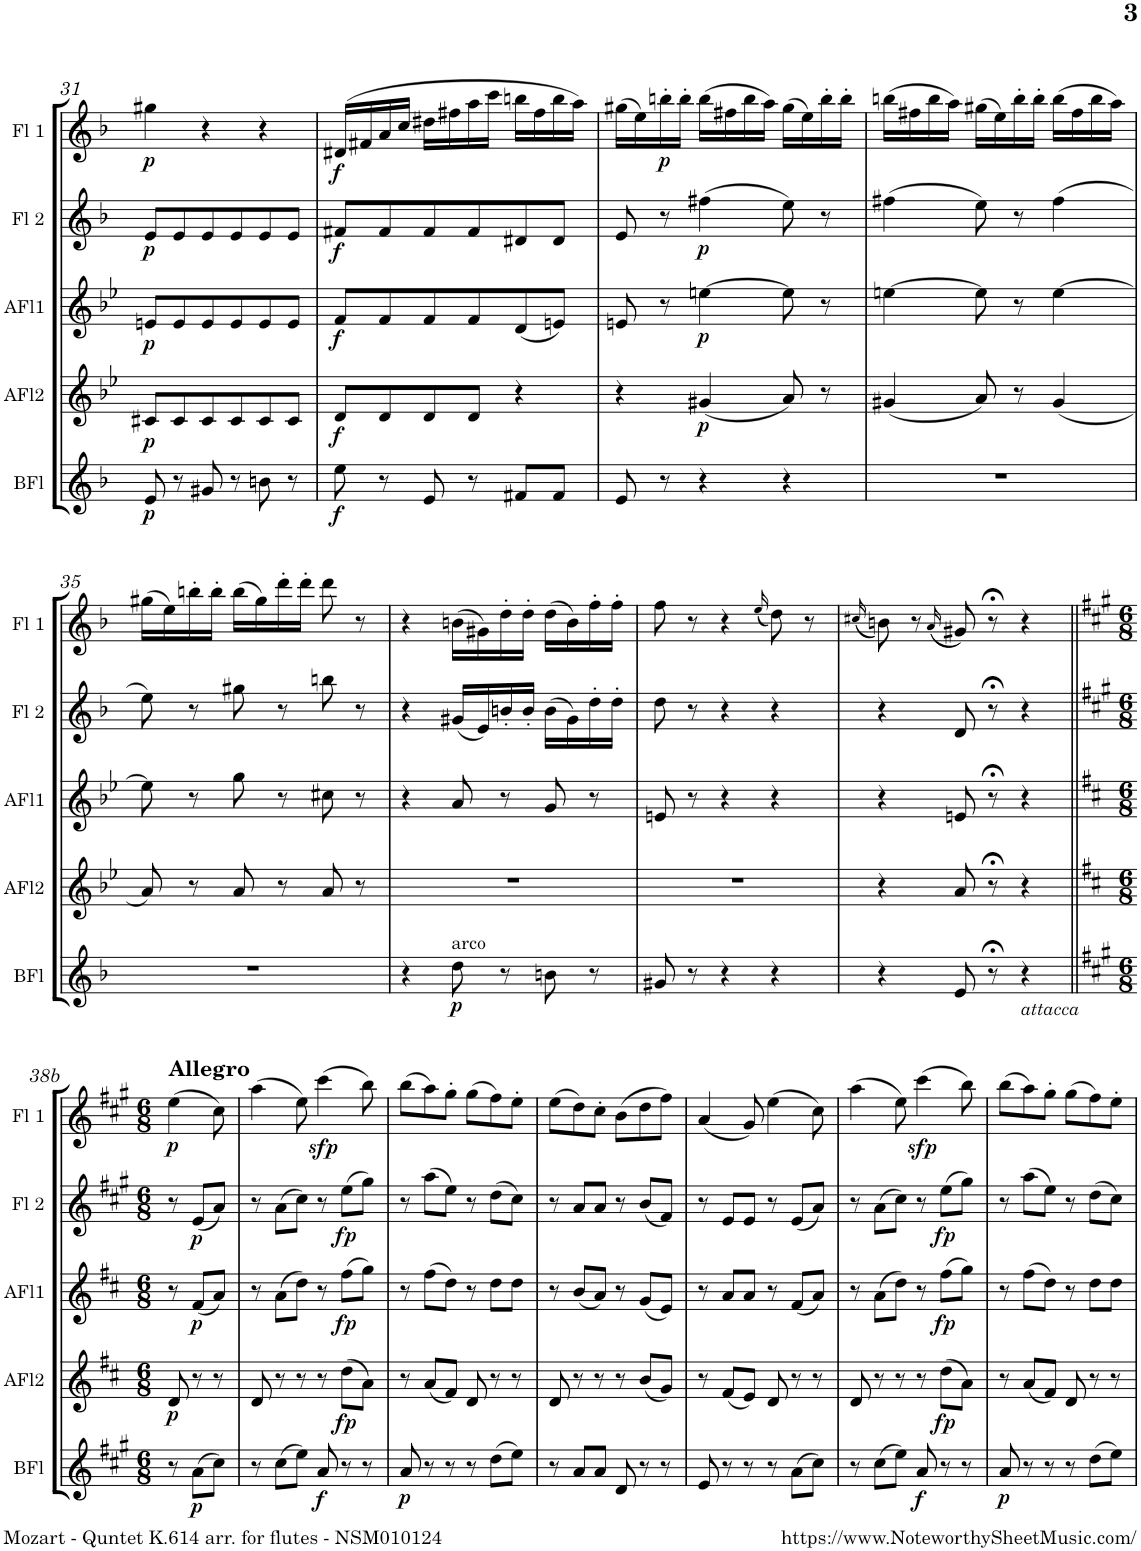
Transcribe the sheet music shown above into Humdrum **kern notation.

**kern	**dynam	**kern	**dynam	**kern	**dynam	**kern	**dynam	**kern	**dynam
*part5	*part5	*part4	*part4	*part3	*part3	*part2	*part2	*part1	*part1
*staff5	*staff5	*staff4	*staff4	*staff3	*staff3	*staff2	*staff2	*staff1	*staff1
*I"Bass Fl	*	*I"Alto Fl 2	*	*I"Alto Fl 1	*	*I"Flute 2	*	*I"Flute 1	*
*I'BFl	*	*I'AFl2	*	*I'AFl1	*	*I'Fl 2	*	*I'Fl 1	*
!!LO:PB:g=z
*clefG2	*	*clefG2	*	*clefG2	*	*clefG2	*	*clefG2	*
*Trd7c12	*	*Trd3c5	*	*Trd3c5	*	*	*	*	*
*k[b-]	*	*k[b-e-]	*	*k[b-e-]	*	*k[b-]	*	*k[b-]	*
*M3/4	*	*M3/4	*	*M3/4	*	*M3/4	*	*M3/4	*
=31	=31	=31	=31	=31	=31	=31	=31	=31	=31
!	!LO:DY:b	!	!LO:DY:b	!	!LO:DY:b	!	!LO:DY:b	!	!LO:DY:b
8e/	p	8c#X/L	p	8en/L	p	8e/L	p	4gg#X\	p
8r	.	8c#/	.	8e/	.	8e/	.	.	.
8g#X/	.	8c#/	.	8e/	.	8e/	.	4r	.
8r	.	8c#/	.	8e/	.	8e/	.	.	.
8bn\	.	8c#/	.	8e/	.	8e/	.	4r	.
8r	.	8c#/J	.	8e/J	.	8e/J	.	.	.
=32	=32	=32	=32	=32	=32	=32	=32	=32	=32
!	!LO:DY:b	!	!LO:DY:b	!	!LO:DY:b	!	!LO:DY:b	!	!LO:DY:b
8ee\	f	8d/L	f	8f/L	f	8f#X/L	f	(16d#X/LL	f
.	.	.	.	.	.	.	.	16f#X/	.
8r	.	8d/	.	8f/	.	8f#/	.	16a/	.
.	.	.	.	.	.	.	.	16cc/JJ	.
8e/	.	8d/	.	8f/	.	8f#/	.	16dd#X\LL	.
.	.	.	.	.	.	.	.	16ff#X\	.
8r	.	8d/J	.	8f/	.	8f#/	.	16aa\	.
.	.	.	.	.	.	.	.	16ccc\JJ	.
8f#X/L	.	4r	.	(8d/	.	8d#X/	.	16bbn\LL	.
.	.	.	.	.	.	.	.	16ff#\	.
8f#/J	.	.	.	8en/J)	.	8d#/J	.	16bb\	.
.	.	.	.	.	.	.	.	16aa\JJ)	.
=33	=33	=33	=33	=33	=33	=33	=33	=33	=33
8e/	.	4r	.	8en/	.	8e/	.	(16gg#X\LL	.
.	.	.	.	.	.	.	.	16ee\)	.
!	!	!	!	!	!	!	!	!	!LO:DY:b
8r	.	.	.	8r	.	8r	.	16bbn'\	p
.	.	.	.	.	.	.	.	16bb'\JJ	.
!	!	!	!LO:DY:b	!	!LO:DY:b	!	!LO:DY:b	!	!
4r	.	(4g#X/	p	[4een\	p	(4ff#X\	p	(16bb\LL	.
.	.	.	.	.	.	.	.	16ff#X\	.
.	.	.	.	.	.	.	.	16bb\	.
.	.	.	.	.	.	.	.	16aa\JJ)	.
4r	.	8a/)	.	8ee\]	.	8ee\)	.	(16gg#\LL	.
.	.	.	.	.	.	.	.	16ee\)	.
.	.	8r	.	8r	.	8r	.	16bb'\	.
.	.	.	.	.	.	.	.	16bb'\JJ	.
=34	=34	=34	=34	=34	=34	=34	=34	=34	=34
2.r	.	(4g#X/	.	[4een\	.	(4ff#X\	.	(16bbn\LL	.
.	.	.	.	.	.	.	.	16ff#X\	.
.	.	.	.	.	.	.	.	16bb\	.
.	.	.	.	.	.	.	.	16aa\JJ)	.
.	.	8a/)	.	8ee\]	.	8ee\)	.	(16gg#X\LL	.
.	.	.	.	.	.	.	.	16ee\)	.
.	.	8r	.	8r	.	8r	.	16bb'\	.
.	.	.	.	.	.	.	.	16bb'\JJ	.
.	.	(4g#/	.	[4ee\	.	(4ff#\	.	(16bb\LL	.
.	.	.	.	.	.	.	.	16ff#\	.
.	.	.	.	.	.	.	.	16bb\	.
.	.	.	.	.	.	.	.	16aa\JJ)	.
!!LO:LB:g=z
=35	=35	=35	=35	=35	=35	=35	=35	=35	=35
2.r	.	8a/)	.	8ee\]	.	8ee\)	.	(16gg#X\LL	.
.	.	.	.	.	.	.	.	16ee\)	.
.	.	8r	.	8r	.	8r	.	16bbn'\	.
.	.	.	.	.	.	.	.	16bb'\JJ	.
.	.	8a/	.	8gg\	.	8gg#X\	.	(16bb\LL	.
.	.	.	.	.	.	.	.	16gg#\)	.
.	.	8r	.	8r	.	8r	.	16ddd'\	.
.	.	.	.	.	.	.	.	16ddd'\JJ	.
.	.	8a/	.	8cc#X\	.	8bbn\	.	8ddd\	.
.	.	8r	.	8r	.	8r	.	8r	.
=36	=36	=36	=36	=36	=36	=36	=36	=36	=36
4r	.	2.r	.	4r	.	4r	.	4r	.
!LO:TX:a:t=arco	!	!	!	!	!	!	!	!	!
!	!LO:DY:b	!	!	!	!	!	!	!	!
8dd\	p	.	.	8a/	.	(16g#X/LL	.	(16bn\LL	.
.	.	.	.	.	.	16e/)	.	16g#X\)	.
8r	.	.	.	8r	.	16bn'/	.	16dd'\	.
.	.	.	.	.	.	16b'/JJ	.	16dd'\JJ	.
8bn\	.	.	.	8g/	.	(16b\LL	.	(16dd\LL	.
.	.	.	.	.	.	16g#\)	.	16b\)	.
8r	.	.	.	8r	.	16dd'\	.	16ff'\	.
.	.	.	.	.	.	16dd'\JJ	.	16ff'\JJ	.
=37	=37	=37	=37	=37	=37	=37	=37	=37	=37
8g#X/	.	2.r	.	8en/	.	8dd\	.	8ff\	.
8r	.	.	.	8r	.	8r	.	8r	.
4r	.	.	.	4r	.	4r	.	4r	.
.	.	.	.	.	.	.	.	((16qee/	.
4r	.	.	.	4r	.	4r	.	8dd\))	.
.	.	.	.	.	.	.	.	8r	.
=38	=38	=38	=38	=38	=38	=38	=38	=38	=38
.	.	.	.	.	.	.	.	((16qcc#X/	.
4r	.	4r	.	4r	.	4r	.	8bn\))	.
.	.	.	.	.	.	.	.	8r	.
.	.	.	.	.	.	.	.	((16qa/	.
8e/	.	8a/	.	8en/	.	8d/	.	8g#X/))	.
8r;<	.	8r;<	.	8r;<	.	8r;<	.	8r;<	.
!LO:TX:b:i:t=attacca	!	!	!	!	!	!	!	!	!
4r	.	4r	.	4r	.	4r	.	4r	.
!!LO:LB:g=z
=38X1||	=38X1||	=38X1||	=38X1||	=38X1||	=38X1||	=38X1||	=38X1||	=38X1||	=38X1||
*k[f#c#g#]	*	*k[f#c#]	*	*k[f#c#]	*	*k[f#c#g#]	*	*k[f#c#g#]	*
*M6/8	*	*M6/8	*	*M6/8	*	*M6/8	*	*M6/8	*
!	!	!	!	!	!	!	!	!LO:TX:a:B:t=Allegro	!
!	!	!	!	!	!	!	!	!LO:TX:a:i:t=38b	!
!	!	!	!LO:DY:b	!	!	!	!	!	!LO:DY:b
8r	.	8d/	p	8r	.	8r	.	(4ee\	p
!	!LO:DY:b	!	!	!	!LO:DY:b	!	!LO:DY:b	!	!
(8a\L	p	8r	.	(8f#/L	p	(8e/L	p	.	.
8cc#\J)	.	8r	.	8a/J)	.	8a/J)	.	8cc#\)	.
=39	=39	=39	=39	=39	=39	=39	=39	=39	=39
8r	.	8d/	.	8r	.	8r	.	(4aa\	.
(8cc#\L	.	8r	.	(8a\L	.	(8a\L	.	.	.
8ee\J)	.	8r	.	8dd\J)	.	8cc#\J)	.	8ee\)	.
!	!LO:DY:b	!	!	!	!	!	!	!	!LO:DY:b
8a/	f	8r	.	8r	.	8r	.	(4ccc#\	sfp
!	!	!	!LO:DY:b	!	!LO:DY:b	!	!LO:DY:b	!	!
8r	.	(8dd\L	fp	(8ff#\L	fp	(8ee\L	fp	.	.
8r	.	8a\J)	.	8gg\J)	.	8gg#\J)	.	8bb\)	.
=40	=40	=40	=40	=40	=40	=40	=40	=40	=40
!	!LO:DY:b	!	!	!	!	!	!	!	!
8a/	p	8r	.	8r	.	8r	.	(8bb\L	.
8r	.	(8a/L	.	(8ff#\L	.	(8aa\L	.	8aa\)	.
8r	.	8f#/J)	.	8dd\J)	.	8ee\J)	.	8gg#'\J	.
8r	.	8d/	.	8r	.	8r	.	(8gg#\L	.
(8dd\L	.	8r	.	8dd\L	.	(8dd\L	.	8ff#\)	.
8ee\J)	.	8r	.	8dd\J	.	8cc#\J)	.	8ee'\J	.
=41	=41	=41	=41	=41	=41	=41	=41	=41	=41
8r	.	8d/	.	8r	.	8r	.	(8ee\L	.
8a/L	.	8r	.	(8b/L	.	8a/L	.	8dd\)	.
8a/J	.	8r	.	8a/J)	.	8a/J	.	8cc#'\J	.
8d/	.	8r	.	8r	.	8r	.	(8b\L	.
8r	.	(8b/L	.	(8g/L	.	(8b/L	.	8dd\	.
8r	.	8g/J)	.	8e/J)	.	8f#/J)	.	8ff#\J)	.
=42	=42	=42	=42	=42	=42	=42	=42	=42	=42
8e/	.	8r	.	8r	.	8r	.	(4a/	.
8r	.	(8f#/L	.	8a/L	.	8e/L	.	.	.
8r	.	8e/J)	.	8a/J	.	8e/J	.	8g#/)	.
8r	.	8d/	.	8r	.	8r	.	(4ee\	.
(8a\L	.	8r	.	(8f#/L	.	(8e/L	.	.	.
8cc#\J)	.	8r	.	8a/J)	.	8a/J)	.	8cc#\)	.
=43	=43	=43	=43	=43	=43	=43	=43	=43	=43
8r	.	8d/	.	8r	.	8r	.	(4aa\	.
(8cc#\L	.	8r	.	(8a\L	.	(8a\L	.	.	.
8ee\J)	.	8r	.	8dd\J)	.	8cc#\J)	.	8ee\)	.
!	!LO:DY:b	!	!	!	!	!	!	!	!LO:DY:b
8a/	f	8r	.	8r	.	8r	.	(4ccc#\	sfp
!	!	!	!LO:DY:b	!	!LO:DY:b	!	!LO:DY:b	!	!
8r	.	(8dd\L	fp	(8ff#\L	fp	(8ee\L	fp	.	.
8r	.	8a\J)	.	8gg\J)	.	8gg#\J)	.	8bb\)	.
=44	=44	=44	=44	=44	=44	=44	=44	=44	=44
!	!LO:DY:b	!	!	!	!	!	!	!	!
8a/	p	8r	.	8r	.	8r	.	(8bb\L	.
8r	.	(8a/L	.	(8ff#\L	.	(8aa\L	.	8aa\)	.
8r	.	8f#/J)	.	8dd\J)	.	8ee\J)	.	8gg#'\J	.
8r	.	8d/	.	8r	.	8r	.	(8gg#\L	.
(8dd\L	.	8r	.	8dd\L	.	(8dd\L	.	8ff#\)	.
8ee\J)	.	8r	.	8dd\J	.	8cc#\J)	.	8ee'\J	.
=	=	=	=	=	=	=	=	=	=
*-	*-	*-	*-	*-	*-	*-	*-	*-	*-
